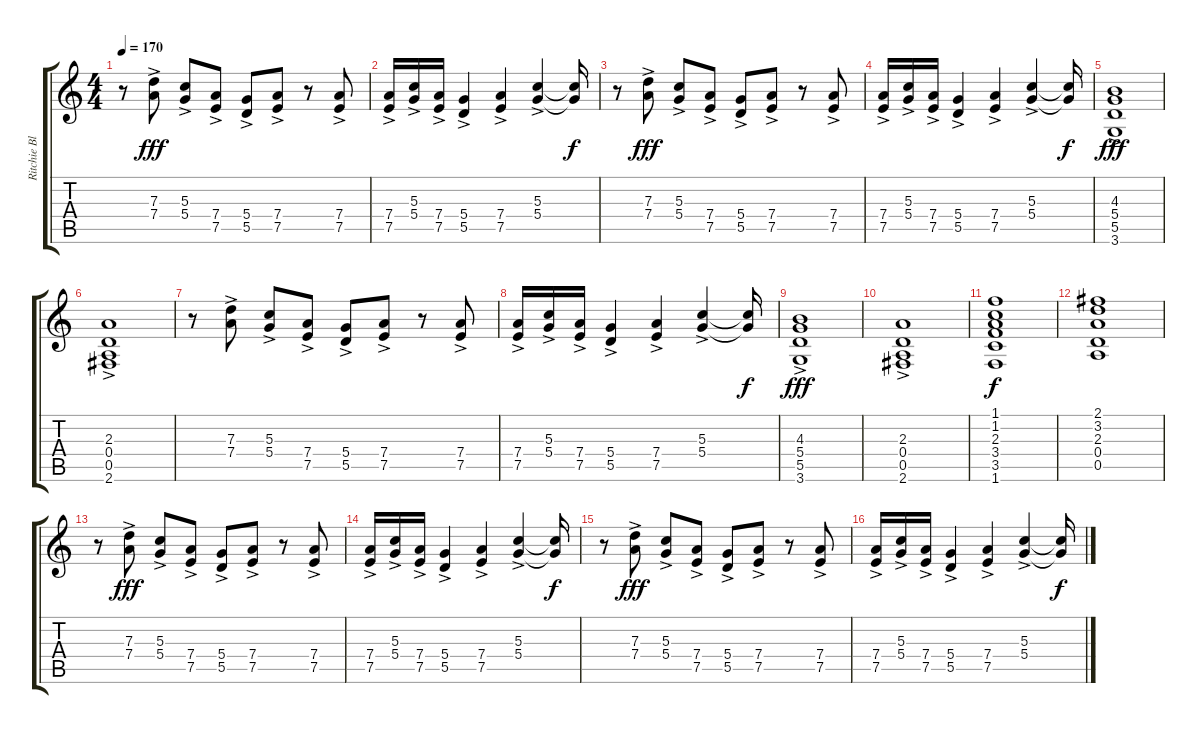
\track ("Ritchie Blackmore" "Ritchie Bl") {instrument distortionguitar}
\staff {score tabs}
\tuning (E4 B3 G3 D3 A2 E2) {hide}
\ts (4 4)
\tempo 170
\clef g2
\ks c
r.8{dy f} (7.3{ac} 7.4).8{dy fff} (5.3{ac} 5.4).8 (7.4{ac} 7.5).8 (5.4{ac} 5.5).8 (7.4{ac} 7.5).8 r.8 (7.4{ac} 7.5).8 |
(7.4{ac} 7.5).16 (5.3{ac} 5.4).16 (7.4{ac} 7.5).16 (5.4{ac} 5.5).4 (7.4{ac} 7.5{ac}).4 (5.3{ac} 5.4{ac}).4 (5.3{t} 5.4{t}).16{dy f} |
r.8 (7.3{ac} 7.4).8{dy fff} (5.3{ac} 5.4).8 (7.4{ac} 7.5).8 (5.4{ac} 5.5).8 (7.4{ac} 7.5).8 r.8 (7.4{ac} 7.5).8 |
(7.4{ac} 7.5).16 (5.3{ac} 5.4).16 (7.4{ac} 7.5).16 (5.4{ac} 5.5).4 (7.4{ac} 7.5{ac}).4 (5.3{ac} 5.4{ac}).4 (5.3{t} 5.4{t}).16{dy f} |
(4.3{ac} 5.4{ac} 5.5{ac} 3.6{ac}).1{dy fff} |
(2.3{ac} 0.4 0.5{ac} 2.6{ac}).1 |
r.8 (7.3{ac} 7.4).8 (5.3{ac} 5.4).8 (7.4{ac} 7.5).8 (5.4{ac} 5.5).8 (7.4{ac} 7.5).8 r.8 (7.4{ac} 7.5).8 |
(7.4{ac} 7.5).16 (5.3{ac} 5.4).16 (7.4{ac} 7.5).16 (5.4{ac} 5.5).4 (7.4{ac} 7.5{ac}).4 (5.3{ac} 5.4{ac}).4 (5.3{t} 5.4{t}).16{dy f} |
(4.3{ac} 5.4{ac} 5.5{ac} 3.6{ac}).1{dy fff} |
(2.3{ac} 0.4 0.5{ac} 2.6{ac}).1 |
(1.1 1.2 2.3 3.4 3.5 1.6).1{dy f} |
(2.1 3.2 2.3 0.4 0.5).1 |
r.8 (7.3{ac} 7.4).8{dy fff} (5.3{ac} 5.4).8 (7.4{ac} 7.5).8 (5.4{ac} 5.5).8 (7.4{ac} 7.5).8 r.8 (7.4{ac} 7.5).8 |
(7.4{ac} 7.5).16 (5.3{ac} 5.4).16 (7.4{ac} 7.5).16 (5.4{ac} 5.5).4 (7.4{ac} 7.5{ac}).4 (5.3{ac} 5.4{ac}).4 (5.3{t} 5.4{t}).16{dy f} |
r.8 (7.3{ac} 7.4).8{dy fff} (5.3{ac} 5.4).8 (7.4{ac} 7.5).8 (5.4{ac} 5.5).8 (7.4{ac} 7.5).8 r.8 (7.4{ac} 7.5).8 |
(7.4{ac} 7.5).16 (5.3{ac} 5.4).16 (7.4{ac} 7.5).16 (5.4{ac} 5.5).4 (7.4{ac} 7.5{ac}).4 (5.3{ac} 5.4{ac}).4 (5.3{t} 5.4{t}).16{dy f}
